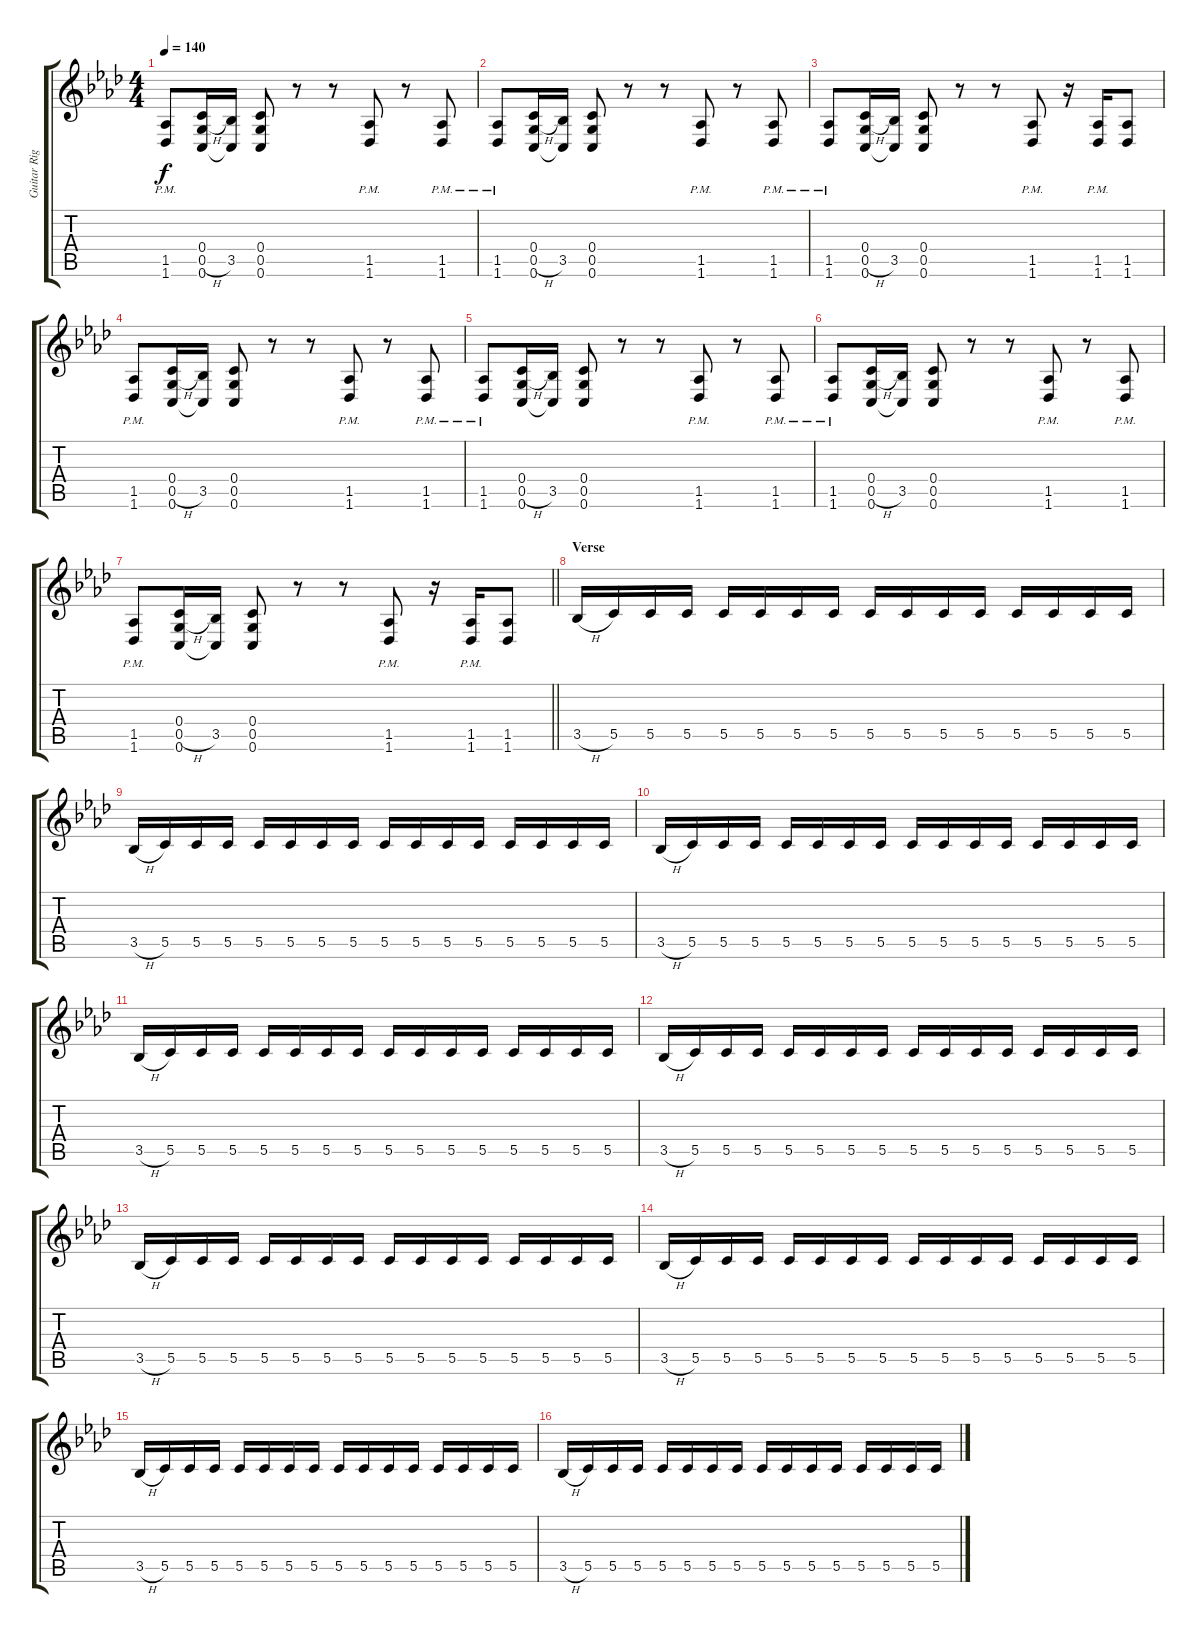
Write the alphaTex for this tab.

\track ("Guitar Right" "Guitar Rig") {instrument distortionguitar}
\staff {score tabs}
\tuning (D4 A3 F3 C3 G2 C2) {hide}
\ts (4 4)
\tempo 140
\clef g2
\ks ab
(1.5{pm} 1.6{pm}).8{dy f} (0.4 0.5{h} 0.6).16 (3.5 0.6{t}).16 (0.4 0.5 0.6).8 r.8 r.8 (1.5{pm} 1.6{pm}).8 r.8 (1.5{pm} 1.6{pm}).8 |
(1.5{pm} 1.6{pm}).8 (0.4 0.5{h} 0.6).16 (3.5 0.6{t}).16 (0.4 0.5 0.6).8 r.8 r.8 (1.5{pm} 1.6{pm}).8 r.8 (1.5{pm} 1.6{pm}).8 |
(1.5{pm} 1.6{pm}).8 (0.4 0.5{h} 0.6).16 (3.5 0.6{t}).16 (0.4 0.5 0.6).8 r.8 r.8 (1.5{pm} 1.6{pm}).8 r.16 (1.5{pm} 1.6{pm}).16 (1.5 1.6).8 |
(1.5{pm} 1.6{pm}).8 (0.4 0.5{h} 0.6).16 (3.5 0.6{t}).16 (0.4 0.5 0.6).8 r.8 r.8 (1.5{pm} 1.6{pm}).8 r.8 (1.5{pm} 1.6{pm}).8 |
(1.5{pm} 1.6{pm}).8 (0.4 0.5{h} 0.6).16 (3.5 0.6{t}).16 (0.4 0.5 0.6).8 r.8 r.8 (1.5{pm} 1.6{pm}).8 r.8 (1.5{pm} 1.6{pm}).8 |
(1.5{pm} 1.6{pm}).8 (0.4 0.5{h} 0.6).16 (3.5 0.6{t}).16 (0.4 0.5 0.6).8 r.8 r.8 (1.5{pm} 1.6{pm}).8 r.8 (1.5{pm} 1.6{pm}).8 |
\barLineRight lightlight
(1.5{pm} 1.6{pm}).8 (0.4 0.5{h} 0.6).16 (3.5 0.6{t}).16 (0.4 0.5 0.6).8 r.8 r.8 (1.5{pm} 1.6{pm}).8 r.16 (1.5{pm} 1.6{pm}).16 (1.5 1.6).8 |
\section ("" "Verse")
3.5{h}.16 5.5.16 5.5.16 5.5.16 5.5.16 5.5.16 5.5.16 5.5.16 5.5.16 5.5.16 5.5.16 5.5.16 5.5.16 5.5.16 5.5.16 5.5.16 |
3.5{h}.16 5.5.16 5.5.16 5.5.16 5.5.16 5.5.16 5.5.16 5.5.16 5.5.16 5.5.16 5.5.16 5.5.16 5.5.16 5.5.16 5.5.16 5.5.16 |
3.5{h}.16 5.5.16 5.5.16 5.5.16 5.5.16 5.5.16 5.5.16 5.5.16 5.5.16 5.5.16 5.5.16 5.5.16 5.5.16 5.5.16 5.5.16 5.5.16 |
3.5{h}.16 5.5.16 5.5.16 5.5.16 5.5.16 5.5.16 5.5.16 5.5.16 5.5.16 5.5.16 5.5.16 5.5.16 5.5.16 5.5.16 5.5.16 5.5.16 |
3.5{h}.16 5.5.16 5.5.16 5.5.16 5.5.16 5.5.16 5.5.16 5.5.16 5.5.16 5.5.16 5.5.16 5.5.16 5.5.16 5.5.16 5.5.16 5.5.16 |
3.5{h}.16 5.5.16 5.5.16 5.5.16 5.5.16 5.5.16 5.5.16 5.5.16 5.5.16 5.5.16 5.5.16 5.5.16 5.5.16 5.5.16 5.5.16 5.5.16 |
3.5{h}.16 5.5.16 5.5.16 5.5.16 5.5.16 5.5.16 5.5.16 5.5.16 5.5.16 5.5.16 5.5.16 5.5.16 5.5.16 5.5.16 5.5.16 5.5.16 |
3.5{h}.16 5.5.16 5.5.16 5.5.16 5.5.16 5.5.16 5.5.16 5.5.16 5.5.16 5.5.16 5.5.16 5.5.16 5.5.16 5.5.16 5.5.16 5.5.16 |
3.5{h}.16 5.5.16 5.5.16 5.5.16 5.5.16 5.5.16 5.5.16 5.5.16 5.5.16 5.5.16 5.5.16 5.5.16 5.5.16 5.5.16 5.5.16 5.5.16
